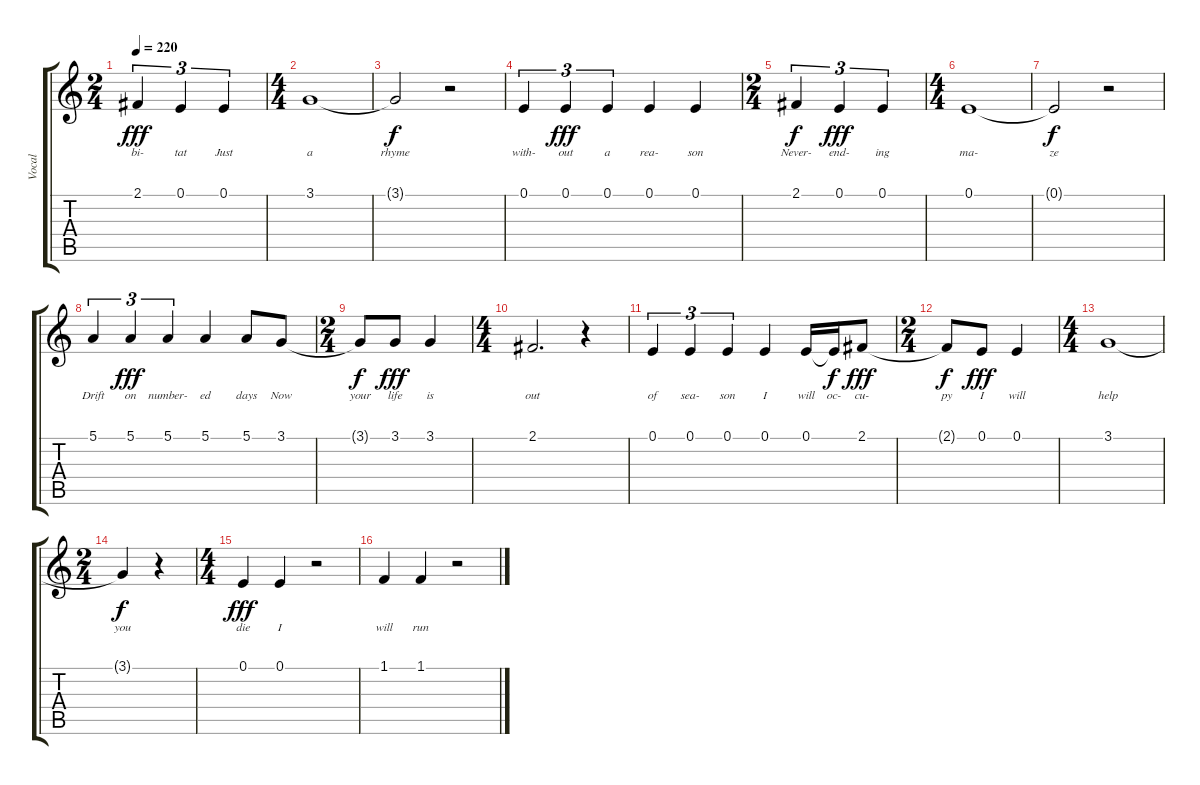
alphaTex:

\track ("Vocal" "Vocal") {instrument lead6voice}
\staff {score tabs}
\tuning (E4 B3 G3 D3 A2 E2) {hide}
\ts (2 4)
\tempo 220
\clef g2
\ks c
2.1.4{tu (3 2) lyrics (0 "bi-") lyrics (1 "") lyrics (2 "") lyrics (3 "") lyrics (4 "") dy fff} 0.1.4{tu (3 2) lyrics (0 "tat") lyrics (1 "") lyrics (2 "") lyrics (3 "") lyrics (4 "")} 0.1.4{tu (3 2) lyrics (0 "Just") lyrics (1 "") lyrics (2 "") lyrics (3 "") lyrics (4 "")} |
\ts (4 4)
3.1.1{lyrics (0 "a") lyrics (1 "") lyrics (2 "") lyrics (3 "") lyrics (4 "")} |
3.1{t}.2{lyrics (0 "rhyme") lyrics (1 "") lyrics (2 "") lyrics (3 "") lyrics (4 "") dy f} r.2 |
0.1.4{tu (3 2) lyrics (0 "with-") lyrics (1 "") lyrics (2 "") lyrics (3 "") lyrics (4 "")} 0.1.4{tu (3 2) lyrics (0 "out") lyrics (1 "") lyrics (2 "") lyrics (3 "") lyrics (4 "") dy fff} 0.1.4{tu (3 2) lyrics (0 "a") lyrics (1 "") lyrics (2 "") lyrics (3 "") lyrics (4 "")} 0.1.4{lyrics (0 "rea-") lyrics (1 "") lyrics (2 "") lyrics (3 "") lyrics (4 "")} 0.1.4{lyrics (0 "son") lyrics (1 "") lyrics (2 "") lyrics (3 "") lyrics (4 "")} |
\ts (2 4)
2.1.4{tu (3 2) lyrics (0 "Never-") lyrics (1 "") lyrics (2 "") lyrics (3 "") lyrics (4 "") dy f} 0.1.4{tu (3 2) lyrics (0 "end-") lyrics (1 "") lyrics (2 "") lyrics (3 "") lyrics (4 "") dy fff} 0.1.4{tu (3 2) lyrics (0 "ing") lyrics (1 "") lyrics (2 "") lyrics (3 "") lyrics (4 "")} |
\ts (4 4)
0.1.1{lyrics (0 "ma-") lyrics (1 "") lyrics (2 "") lyrics (3 "") lyrics (4 "")} |
0.1{t}.2{lyrics (0 "ze") lyrics (1 "") lyrics (2 "") lyrics (3 "") lyrics (4 "") dy f} r.2 |
5.1.4{tu (3 2) lyrics (0 "Drift") lyrics (1 "") lyrics (2 "") lyrics (3 "") lyrics (4 "")} 5.1.4{tu (3 2) lyrics (0 "on") lyrics (1 "") lyrics (2 "") lyrics (3 "") lyrics (4 "") dy fff} 5.1.4{tu (3 2) lyrics (0 "number-") lyrics (1 "") lyrics (2 "") lyrics (3 "") lyrics (4 "")} 5.1.4{lyrics (0 "ed") lyrics (1 "") lyrics (2 "") lyrics (3 "") lyrics (4 "")} 5.1.8{lyrics (0 "days") lyrics (1 "") lyrics (2 "") lyrics (3 "") lyrics (4 "")} 3.1.8{lyrics (0 "Now") lyrics (1 "") lyrics (2 "") lyrics (3 "") lyrics (4 "")} |
\ts (2 4)
3.1{t}.8{lyrics (0 "your") lyrics (1 "") lyrics (2 "") lyrics (3 "") lyrics (4 "") dy f} 3.1.8{lyrics (0 "life") lyrics (1 "") lyrics (2 "") lyrics (3 "") lyrics (4 "") dy fff} 3.1.4{lyrics (0 "is") lyrics (1 "") lyrics (2 "") lyrics (3 "") lyrics (4 "")} |
\ts (4 4)
2.1.2{d lyrics (0 "out") lyrics (1 "") lyrics (2 "") lyrics (3 "") lyrics (4 "")} r.4 |
0.1.4{tu (3 2) lyrics (0 "of") lyrics (1 "") lyrics (2 "") lyrics (3 "") lyrics (4 "")} 0.1.4{tu (3 2) lyrics (0 "sea-") lyrics (1 "") lyrics (2 "") lyrics (3 "") lyrics (4 "")} 0.1.4{tu (3 2) lyrics (0 "son") lyrics (1 "") lyrics (2 "") lyrics (3 "") lyrics (4 "")} 0.1.4{lyrics (0 "I") lyrics (1 "") lyrics (2 "") lyrics (3 "") lyrics (4 "")} 0.1.16{lyrics (0 "will") lyrics (1 "") lyrics (2 "") lyrics (3 "") lyrics (4 "")} 0.1{t}.16{lyrics (0 "oc-") lyrics (1 "") lyrics (2 "") lyrics (3 "") lyrics (4 "") dy f} 2.1.8{lyrics (0 "cu-") lyrics (1 "") lyrics (2 "") lyrics (3 "") lyrics (4 "") dy fff} |
\ts (2 4)
2.1{t}.8{lyrics (0 "py") lyrics (1 "") lyrics (2 "") lyrics (3 "") lyrics (4 "") dy f} 0.1.8{lyrics (0 "I") lyrics (1 "") lyrics (2 "") lyrics (3 "") lyrics (4 "") dy fff} 0.1.4{lyrics (0 "will") lyrics (1 "") lyrics (2 "") lyrics (3 "") lyrics (4 "")} |
\ts (4 4)
3.1.1{lyrics (0 "help") lyrics (1 "") lyrics (2 "") lyrics (3 "") lyrics (4 "")} |
\ts (2 4)
3.1{t}.4{lyrics (0 "you") lyrics (1 "") lyrics (2 "") lyrics (3 "") lyrics (4 "") dy f} r.4 |
\ts (4 4)
0.1.4{lyrics (0 "die") lyrics (1 "") lyrics (2 "") lyrics (3 "") lyrics (4 "") dy fff} 0.1.4{lyrics (0 "I") lyrics (1 "") lyrics (2 "") lyrics (3 "") lyrics (4 "")} r.2 |
1.1.4{lyrics (0 "will") lyrics (1 "") lyrics (2 "") lyrics (3 "") lyrics (4 "")} 1.1.4{lyrics (0 "run") lyrics (1 "") lyrics (2 "") lyrics (3 "") lyrics (4 "")} r.2
